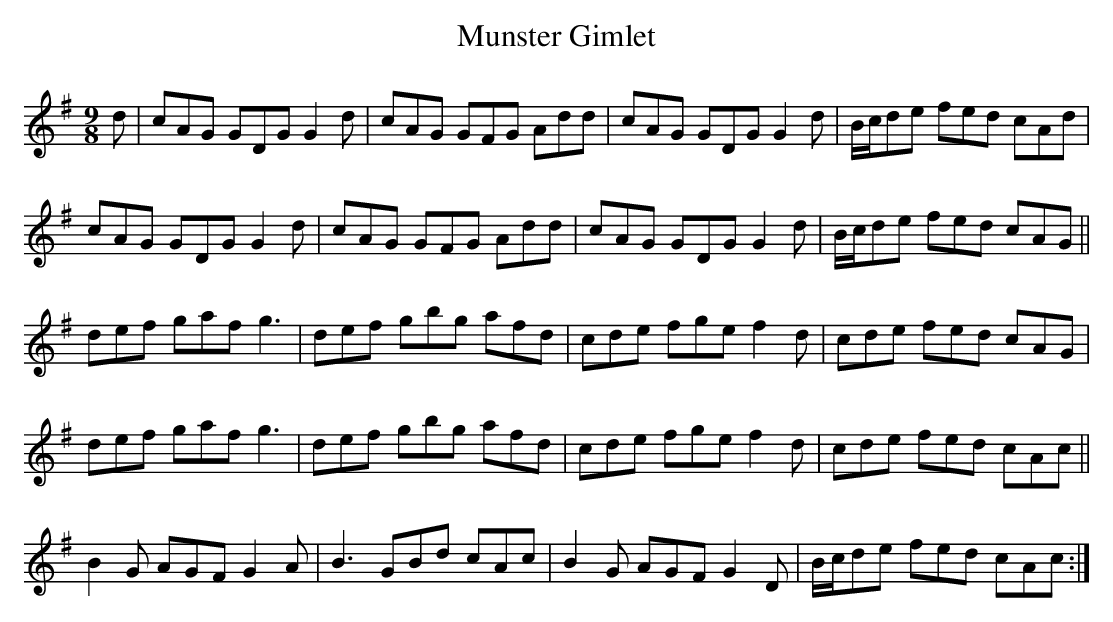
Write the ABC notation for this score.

X:1
T: Munster Gimlet
M: 9/8
L: 1/8
K: G
d|cAG GDG G2d|cAG GFG Add|cAG GDG G2d|B/c/de fed cAd|
cAG GDG G2d|cAG GFG Add|cAG GDG G2d|B/c/de fed cAG||
def gaf g3|def gbg afd|cde fge f2d|cde fed cAG|
def gaf g3|def gbg afd|cde fge f2d|cde fed cAc||
B2G AGF G2A|B3 GBd cAc|B2G AGF G2D|B/c/de fed cAc :|
